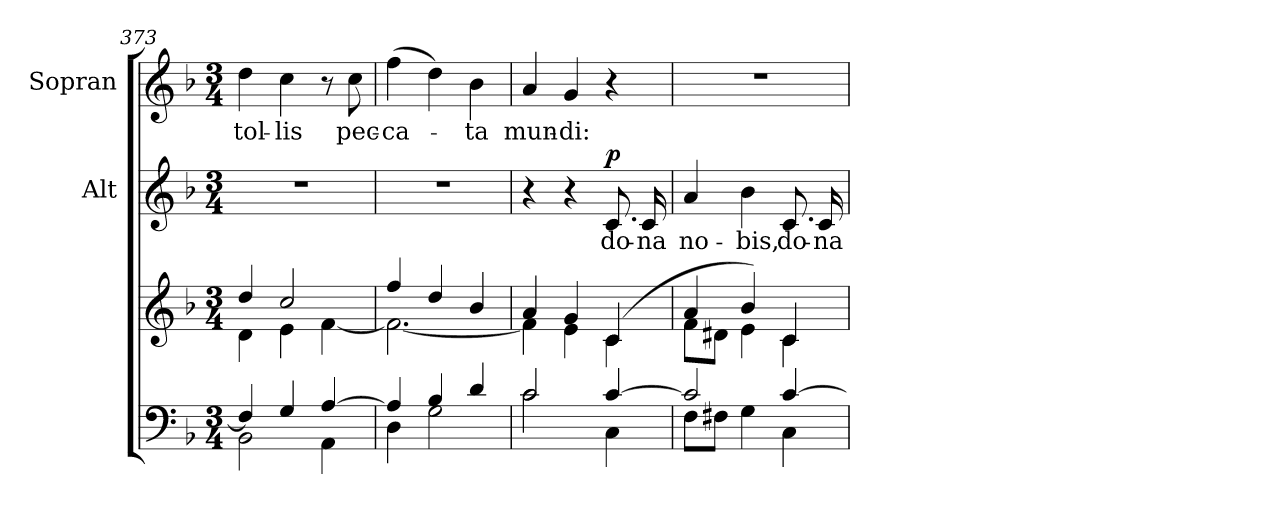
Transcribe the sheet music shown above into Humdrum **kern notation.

**kern	**kern	**kern	**text	**dynam	**kern	**text
*part3	*part3	*part2	*part2	*part2	*part1	*part1
*staff4	*staff3	*staff2	*staff2	*staff2	*staff1	*staff1
*	*	*I"Alt	*	*	*I"Sopran	*
*	*	*I'A.	*	*	*I'S.	*
*clefF4	*clefG2	*clefG2	*	*	*clefG2	*
*k[b-]	*k[b-]	*k[b-]	*	*	*k[b-]	*
*F:	*F:	*F:	*	*	*F:	*
*M3/4	*M3/4	*M3/4	*	*	*M3/4	*
=373	=373	=373	=373	=373	=373	=373
*^	*^	*	*	*	*	*
!	!	!	!	!	!	!	!	!LO:LY:b
4F/]	2BB-\	4dd/	4d\	2.r	.	.	4dd\	tol-
!	!	!	!	!	!	!	!	!LO:LY:b
4G/	.	2cc/	4e\	.	.	.	4cc\	-lis
[>4A/	4AA\	.	[<4f\	.	.	.	8r	.
!	!	!	!	!	!	!	!	!LO:LY:b
.	.	.	.	.	.	.	8cc\	pec-
=374	=374	=374	=374	=374	=374	=374	=374	=374
!	!	!	!	!	!	!	!	!LO:LY:b
4A/]	4D\	4ff/	2.f\_	2.r	.	.	(>4ff\	-ca-
4B-/	2G\	4dd/	.	.	.	.	4dd\)	.
!	!	!	!	!	!	!	!	!LO:LY:b
4d/	.	4b-/	.	.	.	.	4b-\	-ta
!!LO:PB:g=z
=375	=375	=375	=375	=375	=375	=375	=375	=375
!	!	!	!	!	!	!	!	!LO:LY:b
2c/	2c\	4a/	4f\]	4r	.	.	4a/	mun-
!	!	!	!	!	!	!	!	!LO:LY:b
.	.	4g/	4e\	4r	.	.	4g/	-di:
!	!	!	!	!	!LO:LY:b	!LO:DY:a	!	!
[>4c/	4C\	(4c/	4c\	8.c/	do-	p	4r	.
!	!	!	!	!	!LO:LY:b	!	!	!
.	.	.	.	16c/	-na	.	.	.
=376	=376	=376	=376	=376	=376	=376	=376	=376
!	!	!	!	!	!LO:LY:b	!	!	!
2c/]	8F\L	4a/	8f\L	4a/	no-	.	2.r	.
.	8F#X\J	.	8d#X\J	.	.	.	.	.
!	!	!	!	!	!LO:LY:b	!	!	!
.	4G\	4b-/)	4e\	4b-\	-bis,	.	.	.
!	!	!	!	!	!LO:LY:b	!	!	!
[>4c/	4C\	4c/	4c\	8.c/	do-	.	.	.
!	!	!	!	!	!LO:LY:b	!	!	!
.	.	.	.	16c/	-na	.	.	.
*v	*v	*	*	*	*	*	*	*
*	*v	*v	*	*	*	*	*
=	=	=	=	=	=	=
*-	*-	*-	*-	*-	*-	*-
